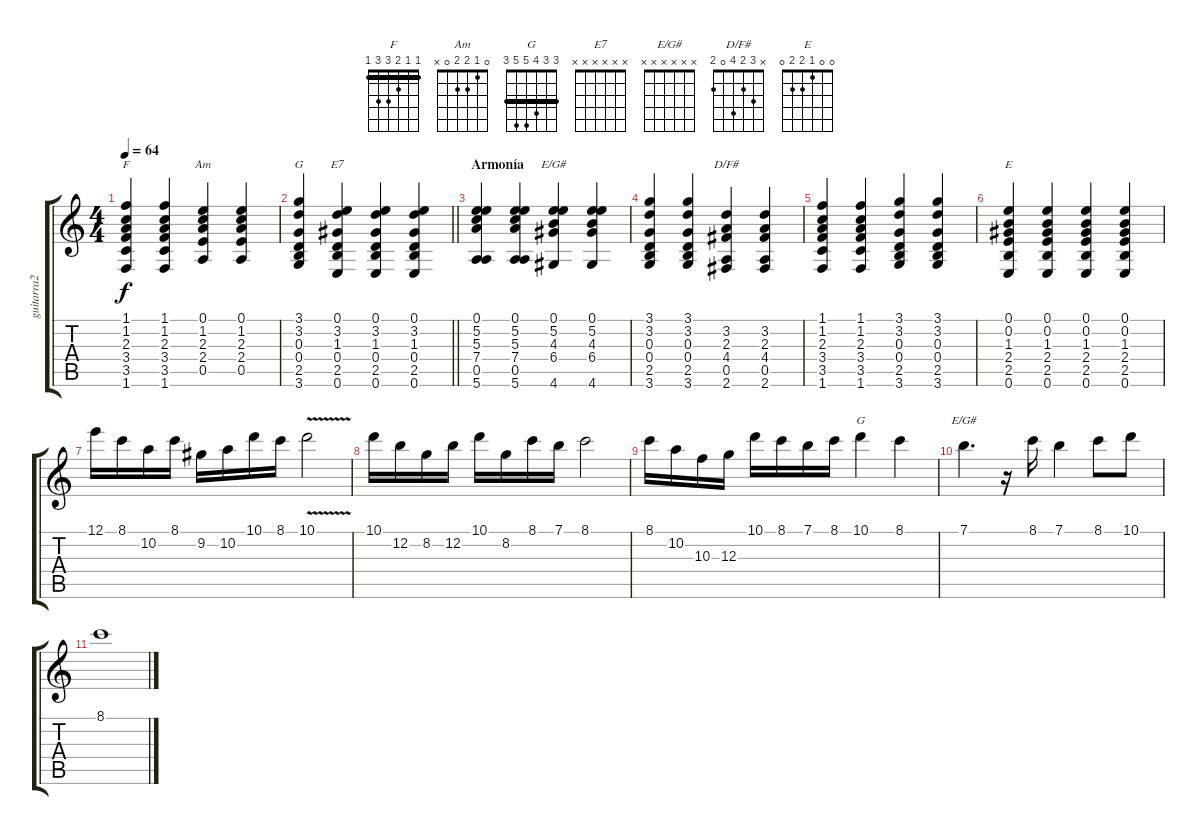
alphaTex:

\track ("guitarra2" "guitarra2") {instrument acousticguitarnylon}
\staff {score tabs}
\tuning (E4 B3 G3 D3 A2 E2) {hide}
\chord ("F" 1 1 2 3 3 1) {barre 1}
\chord ("Am" 0 1 2 2 0 x)
\chord ("G" 3 3 0 0 2 3)
\chord ("E7" x x x x x x)
\chord ("E/G#" 0 5 4 6 x 4) {firstfret 4}
\chord ("D/F#" x 3 2 4 0 2)
\chord ("E" 0 0 1 2 2 0)
\chord ("G" 3 3 4 5 5 3) {barre 3}
\chord ("E/G#" x x x x x x)
\ts (4 4)
\tempo 64
\clef g2
\ks c
(1.1 1.2 2.3 3.4 3.5 1.6).4{ch "F" dy f} (1.1 1.2 2.3 3.4 3.5 1.6).4 (0.1 1.2 2.3 2.4 0.5).4{ch "Am"} (0.1 1.2 2.3 2.4 0.5).4 |
\barLineRight lightlight
(3.1 3.2 0.3 0.4 2.5 3.6).4{ch "G"} (0.1 3.2 1.3 0.4 2.5 0.6).4{ch "E7"} (0.1 3.2 1.3 0.4 2.5 0.6).4 (0.1 3.2 1.3 0.4 2.5 0.6).4 |
\section ("" "Armonía")
(0.1 5.2 5.3 7.4 0.5 5.6).4 (0.1 5.2 5.3 7.4 0.5 5.6).4 (0.1 5.2 4.3 6.4 4.6).4{ch "E/G#"} (0.1 5.2 4.3 6.4 4.6).4 |
(3.1 3.2 0.3 0.4 2.5 3.6).4 (3.1 3.2 0.3 0.4 2.5 3.6).4 (3.2 2.3 4.4 0.5 2.6).4{ch "D/F#"} (3.2 2.3 4.4 0.5 2.6).4 |
(1.1 1.2 2.3 3.4 3.5 1.6).4 (1.1 1.2 2.3 3.4 3.5 1.6).4 (3.1 3.2 0.3 0.4 2.5 3.6).4 (3.1 3.2 0.3 0.4 2.5 3.6).4 |
(0.1 0.2 1.3 2.4 2.5 0.6).4{ch "E"} (0.1 0.2 1.3 2.4 2.5 0.6).4 (0.1 0.2 1.3 2.4 2.5 0.6).4 (0.1 0.2 1.3 2.4 2.5 0.6).4 |
12.1.16 8.1.16 10.2.16 8.1.16 9.2.16 10.2.16 10.1.16 8.1.16 10.1{v}.2 |
10.1.16 12.2.16 8.2.16 12.2.16 10.1.16 8.2.16 8.1.16 7.1.16 8.1.2 |
8.1.16 10.2.16 10.3.16 12.3.16 10.1.16 8.1.16 7.1.16 8.1.16 10.1.4{ch "G"} 8.1.4 |
7.1.4{d ch "E/G#"} r.16 8.1.16 7.1.4 8.1.8 10.1.8 |
8.1.1
